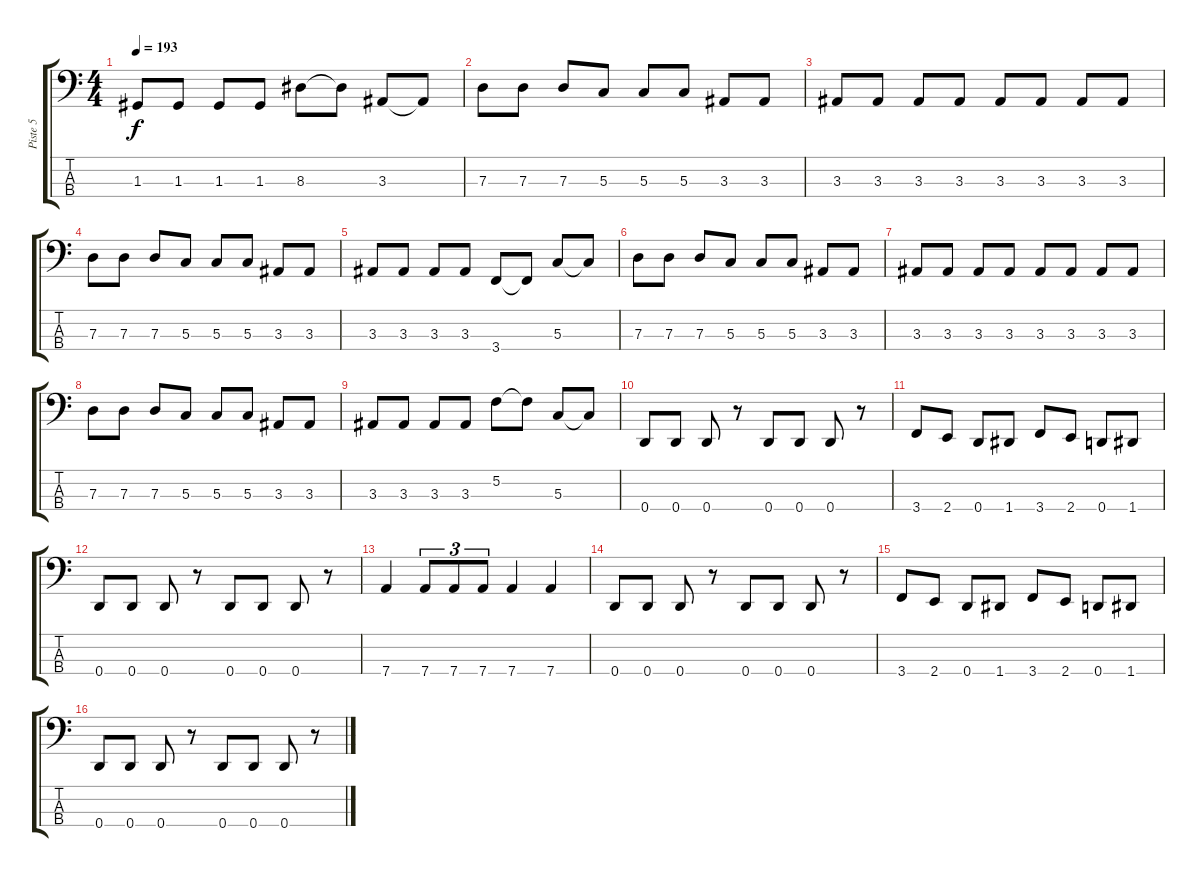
\track ("Piste 5" "Piste 5") {instrument slapbass2}
\staff {score tabs}
\tuning (F2 C2 G1 D1) {hide}
\ts (4 4)
\tempo 193
\clef f4
\ks c
1.3.8{dy f} 1.3.8 1.3.8 1.3.8 8.3.8 8.3{t}.8 3.3.8 3.3{t}.8 |
7.3.8 7.3.8 7.3.8 5.3.8 5.3.8 5.3.8 3.3.8 3.3.8 |
3.3.8 3.3.8 3.3.8 3.3.8 3.3.8 3.3.8 3.3.8 3.3.8 |
7.3.8 7.3.8 7.3.8 5.3.8 5.3.8 5.3.8 3.3.8 3.3.8 |
3.3.8 3.3.8 3.3.8 3.3.8 3.4.8 3.4{t}.8 5.3.8 5.3{t}.8 |
7.3.8 7.3.8 7.3.8 5.3.8 5.3.8 5.3.8 3.3.8 3.3.8 |
3.3.8 3.3.8 3.3.8 3.3.8 3.3.8 3.3.8 3.3.8 3.3.8 |
7.3.8 7.3.8 7.3.8 5.3.8 5.3.8 5.3.8 3.3.8 3.3.8 |
3.3.8 3.3.8 3.3.8 3.3.8 5.2.8 5.2{t}.8 5.3.8 5.3{t}.8 |
0.4.8 0.4.8 0.4.8 r.8 0.4.8 0.4.8 0.4.8 r.8 |
3.4.8 2.4.8 0.4.8 1.4.8 3.4.8 2.4.8 0.4.8 1.4.8 |
0.4.8 0.4.8 0.4.8 r.8 0.4.8 0.4.8 0.4.8 r.8 |
7.4.4 7.4.8{tu (3 2)} 7.4.8{tu (3 2)} 7.4.8{tu (3 2)} 7.4.4 7.4.4 |
0.4.8 0.4.8 0.4.8 r.8 0.4.8 0.4.8 0.4.8 r.8 |
3.4.8 2.4.8 0.4.8 1.4.8 3.4.8 2.4.8 0.4.8 1.4.8 |
0.4.8 0.4.8 0.4.8 r.8 0.4.8 0.4.8 0.4.8 r.8
